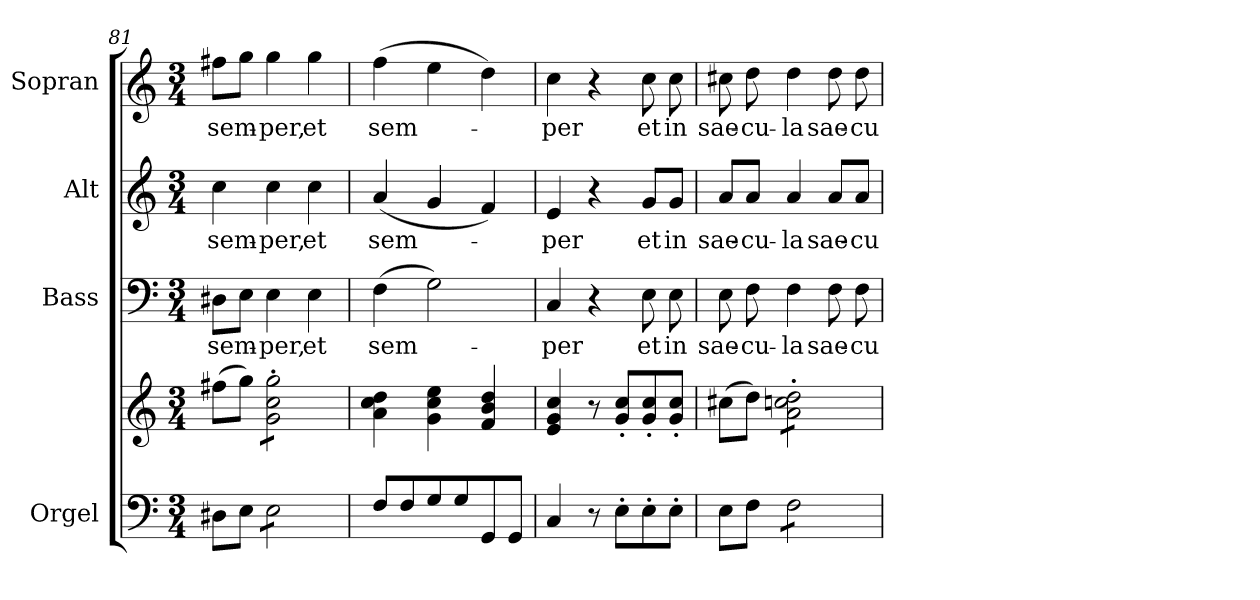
**kern	**kern	**kern	**text	**kern	**text	**kern	**text
*part4	*part4	*part3	*part3	*part2	*part2	*part1	*part1
*staff5	*staff4	*staff3	*staff3	*staff2	*staff2	*staff1	*staff1
*I"Orgel	*	*I"Bass	*	*I"Alt	*	*I"Sopran	*
*I'Org.	*	*I'B.	*	*I'A.	*	*I'S.	*
!!LO:PB:g=z
*clefF4	*clefG2	*clefF4	*	*clefG2	*	*clefG2	*
*k[]	*k[]	*k[]	*	*k[]	*	*k[]	*
*C:	*C:	*C:	*	*C:	*	*C:	*
*M3/4	*M3/4	*M3/4	*	*M3/4	*	*M3/4	*
=81	=81	=81	=81	=81	=81	=81	=81
!	!	!	!LO:LY:b	!	!LO:LY:b	!	!LO:LY:b
8D#X\L	(>8ff#X\L	8D#X\L	sem-	4cc\	sem-	8ff#X\L	sem-
8E\J	8gg\J)	8E\J	.	.	.	8gg\J	.
!	!	!	!LO:LY:b	!	!LO:LY:b	!	!LO:LY:b
*tremolo	*	*	*	*	*	*	*
*	*tremolo	*	*	*	*	*	*
8E\L	8g\'> 8cc\'> 8gg\'>L	4E\	-per,	4cc\	-per,	4gg\	-per,
8E\	8g\'> 8cc\'> 8gg\'>	.	.	.	.	.	.
!	!	!	!LO:LY:b	!	!LO:LY:b	!	!LO:LY:b
8E\	8g\'> 8cc\'> 8gg\'>	4E\	et	4cc\	et	4gg\	et
8E\J	8g\'> 8cc\'> 8gg\'>J	.	.	.	.	.	.
*	*Xtremolo	*	*	*	*	*	*
*Xtremolo	*	*	*	*	*	*	*
=82	=82	=82	=82	=82	=82	=82	=82
!	!	!	!LO:LY:b	!	!LO:LY:b	!	!LO:LY:b
8F/L	4a\ 4cc\ 4dd\	(>4F\	sem-	(<4a/	sem-	(>4ff\	sem-
8F/	.	.	.	.	.	.	.
8G/	4g\ 4cc\ 4ee\	2G\)	.	4g/	.	4ee\	.
8G/	.	.	.	.	.	.	.
8GG/	4f/ 4b/ 4dd/	.	.	4f/)	.	4dd\)	.
8GG/J	.	.	.	.	.	.	.
=83	=83	=83	=83	=83	=83	=83	=83
!	!	!	!LO:LY:b	!	!LO:LY:b	!	!LO:LY:b
4C/	4e/ 4g/ 4cc/	4C/	-per	4e/	-per	4cc\	-per
8r	8r	4r	.	4r	.	4r	.
8E'>\L	8g/'< 8cc/'<L	.	.	.	.	.	.
!	!	!	!LO:LY:b	!	!LO:LY:b	!	!LO:LY:b
8E'>\	8g/'< 8cc/'<	8E\	et	8g/L	et	8cc\	et
!	!	!	!LO:LY:b	!	!LO:LY:b	!	!LO:LY:b
8E'>\J	8g/'< 8cc/'<J	8E\	in	8g/J	in	8cc\	in
=84	=84	=84	=84	=84	=84	=84	=84
!	!	!	!LO:LY:b	!	!LO:LY:b	!	!LO:LY:b
8E\L	(>8cc#X\L	8E\	sae-	8a/L	sae-	8cc#X\	sae-
!	!	!	!LO:LY:b	!	!LO:LY:b	!	!LO:LY:b
8F\J	8dd\J)	8F\	-cu-	8a/J	-cu-	8dd\	-cu-
!	!	!	!LO:LY:b	!	!LO:LY:b	!	!LO:LY:b
*tremolo	*	*	*	*	*	*	*
*	*tremolo	*	*	*	*	*	*
8F\L	8a\'> 8ccn\'> 8dd\'>L	4F\	-la	4a/	-la	4dd\	-la
8F\	8a\'> 8ccn\'> 8dd\'>	.	.	.	.	.	.
!	!	!	!LO:LY:b	!	!LO:LY:b	!	!LO:LY:b
8F\	8a\'> 8ccn\'> 8dd\'>	8F\	sae-	8a/L	sae-	8dd\	sae-
!	!	!	!LO:LY:b	!	!LO:LY:b	!	!LO:LY:b
8F\J	8a\'> 8ccn\'> 8dd\'>J	8F\	-cu-	8a/J	-cu-	8dd\	-cu-
*	*Xtremolo	*	*	*	*	*	*
*Xtremolo	*	*	*	*	*	*	*
=	=	=	=	=	=	=	=
*-	*-	*-	*-	*-	*-	*-	*-
